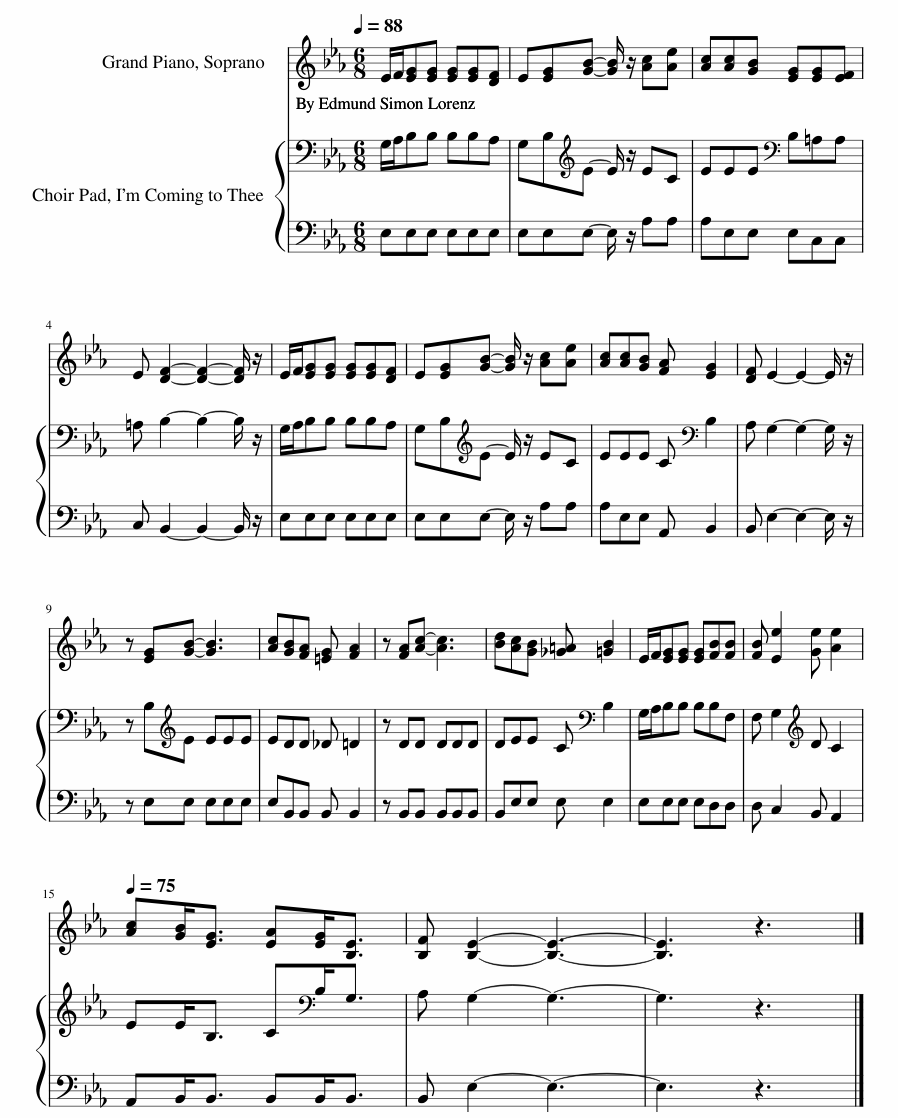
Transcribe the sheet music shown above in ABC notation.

X:1
%%score 1 { 2 | 3 }
L:1/8
Q:1/4=88
M:6/8
I:linebreak $
K:Eb
V:1 treble
V:2 bass
V:3 bass
V:1
 E/F/[EG][EG] [EG][EG][DF] | E[EG][GB]- [GB]/ z/ [Ac][Ae] | [Ac][Ac][GB] [EG][EG][EF] |$ E [DF]2- [DF]2- [DF]/ z/ | E/F/[EG][EG] [EG][EG][DF] | %5
 E[EG][GB]- [GB]/ z/ [Ac][Ae] | [Ac][Ac][GB] [FA] [EG]2 | [DF] E2- E2- E/ z/ |$ z [EG][GB]- [GB]3 | [Ac][GB][FA] [=EG] [FA]2 | %10
 z [FA][Ac]- [Ac]3 | [Bd][Ac][GB] [_G=A] [=GB]2 | E/F/[EG][EG] [EG][FB][FB] | [FB] [Ee]2 [Ge] [Ae]2 |$[Q:1/4=75] [Ac][GB]<[EG] [EA][EG]<[B,E] | %15
 [B,F] [B,E]2- [B,E]3- | [B,E]3 z3 |] %17
V:2
 G,/A,/B,B, B,B,A, | G,B,[K:treble]E- E/ z/ EC | EEE[K:bass] B,=A,A, |$ =A, B,2- B,2- B,/ z/ | G,/A,/B,B, B,B,A, | %5
 G,B,[K:treble]E- E/ z/ EC | EEE C[K:bass] B,2 | A, G,2- G,2- G,/ z/ |$ z B,[K:treble]E EEE | EDD _D =D2 | %10
 z DD DDD | DEE C[K:bass] B,2 | G,/A,/B,B, B,B,F, | F, G,2[K:treble] D C2 |$ EE<B, C[K:bass]B,<G, | %15
 A, G,2- G,3- | G,3 z3 |] %17
V:3
 E,E,E, E,E,E, | E,E,E,- E,/ z/ A,A, | A,E,E, E,C,C, |$ C, B,,2- B,,2- B,,/ z/ | E,E,E, E,E,E, | %5
 E,E,E,- E,/ z/ A,A, | A,E,E, A,, B,,2 | B,, E,2- E,2- E,/ z/ |$ z E,E, E,E,E, | E,B,,B,, B,, B,,2 | %10
 z B,,B,, B,,B,,B,, | B,,E,E, E, E,2 | E,E,E, E,D,D, | D, C,2 B,, A,,2 |$ A,,B,,<B,, B,,B,,<B,, | %15
 B,, E,2- E,3- | E,3 z3 |] %17
